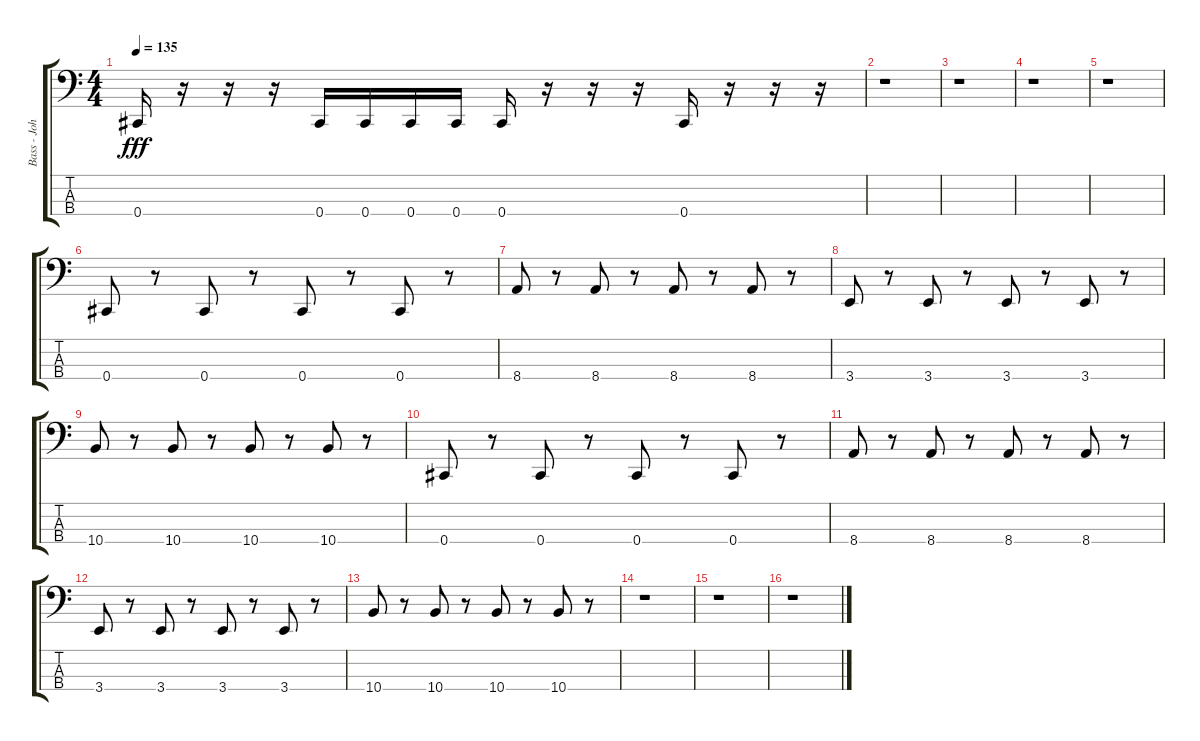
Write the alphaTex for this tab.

\track ("Bass - John Halgado" "Bass - Joh") {instrument electricbasspick}
\staff {score tabs}
\tuning (Gb2 Db2 Ab1 Db1) {hide}
\ts (4 4)
\tempo 135
\clef f4
\ks c
0.4.16{dy fff} r.16 r.16 r.16 0.4.16 0.4.16 0.4.16 0.4.16 0.4.16 r.16 r.16 r.16 0.4.16 r.16 r.16 r.16 |
r.1 |
r.1 |
r.1 |
r.1 |
0.4.8 r.8 0.4.8 r.8 0.4.8 r.8 0.4.8 r.8 |
8.4.8 r.8 8.4.8 r.8 8.4.8 r.8 8.4.8 r.8 |
3.4.8 r.8 3.4.8 r.8 3.4.8 r.8 3.4.8 r.8 |
10.4.8 r.8 10.4.8 r.8 10.4.8 r.8 10.4.8 r.8 |
0.4.8 r.8 0.4.8 r.8 0.4.8 r.8 0.4.8 r.8 |
8.4.8 r.8 8.4.8 r.8 8.4.8 r.8 8.4.8 r.8 |
3.4.8 r.8 3.4.8 r.8 3.4.8 r.8 3.4.8 r.8 |
10.4.8 r.8 10.4.8 r.8 10.4.8 r.8 10.4.8 r.8 |
r.1 |
r.1 |
r.1
